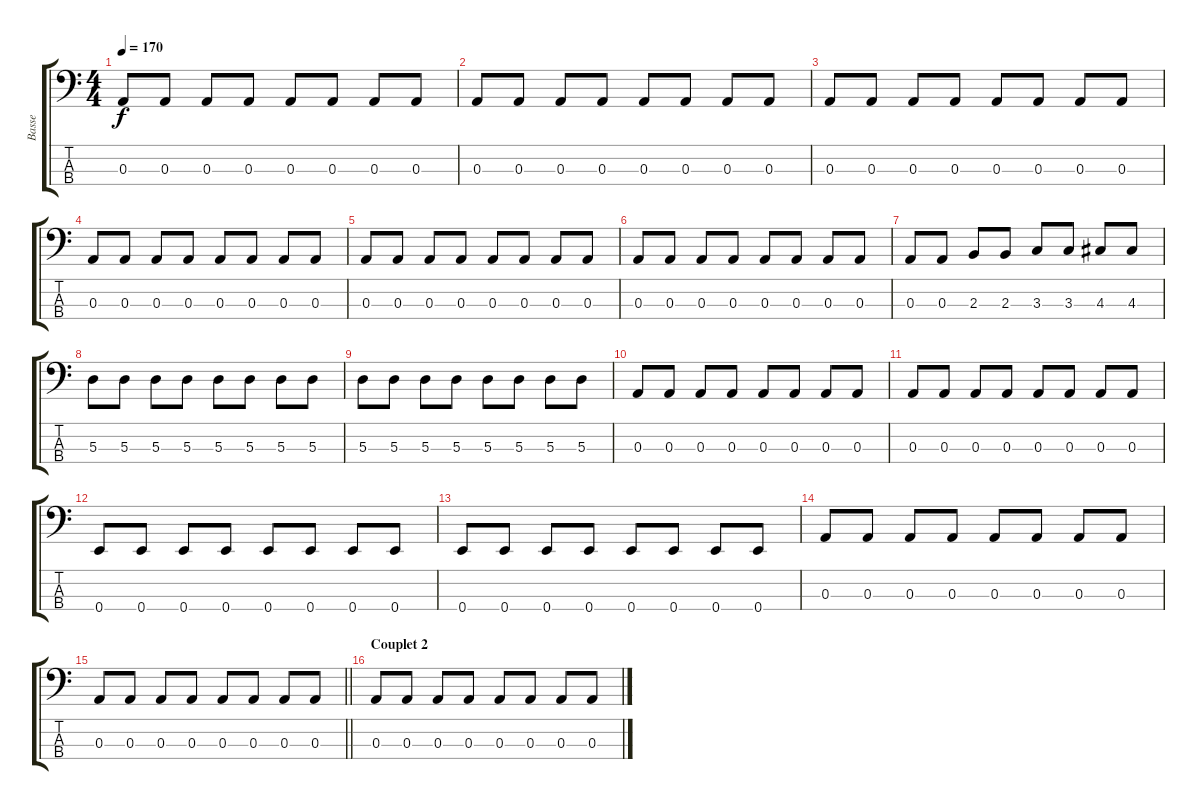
\track ("Basse" "Basse") {instrument electricbassfinger}
\staff {score tabs}
\tuning (G2 D2 A1 E1) {hide}
\ts (4 4)
\tempo 170
\clef f4
\ks c
0.3.8{dy f} 0.3.8 0.3.8 0.3.8 0.3.8 0.3.8 0.3.8 0.3.8 |
0.3.8 0.3.8 0.3.8 0.3.8 0.3.8 0.3.8 0.3.8 0.3.8 |
0.3.8 0.3.8 0.3.8 0.3.8 0.3.8 0.3.8 0.3.8 0.3.8 |
0.3.8 0.3.8 0.3.8 0.3.8 0.3.8 0.3.8 0.3.8 0.3.8 |
0.3.8 0.3.8 0.3.8 0.3.8 0.3.8 0.3.8 0.3.8 0.3.8 |
0.3.8 0.3.8 0.3.8 0.3.8 0.3.8 0.3.8 0.3.8 0.3.8 |
0.3.8 0.3.8 2.3.8 2.3.8 3.3.8 3.3.8 4.3.8 4.3.8 |
5.3.8 5.3.8 5.3.8 5.3.8 5.3.8 5.3.8 5.3.8 5.3.8 |
5.3.8 5.3.8 5.3.8 5.3.8 5.3.8 5.3.8 5.3.8 5.3.8 |
0.3.8 0.3.8 0.3.8 0.3.8 0.3.8 0.3.8 0.3.8 0.3.8 |
0.3.8 0.3.8 0.3.8 0.3.8 0.3.8 0.3.8 0.3.8 0.3.8 |
0.4.8 0.4.8 0.4.8 0.4.8 0.4.8 0.4.8 0.4.8 0.4.8 |
0.4.8 0.4.8 0.4.8 0.4.8 0.4.8 0.4.8 0.4.8 0.4.8 |
0.3.8 0.3.8 0.3.8 0.3.8 0.3.8 0.3.8 0.3.8 0.3.8 |
\barLineRight lightlight
0.3.8 0.3.8 0.3.8 0.3.8 0.3.8 0.3.8 0.3.8 0.3.8 |
\section ("" "Couplet 2")
0.3.8 0.3.8 0.3.8 0.3.8 0.3.8 0.3.8 0.3.8 0.3.8
